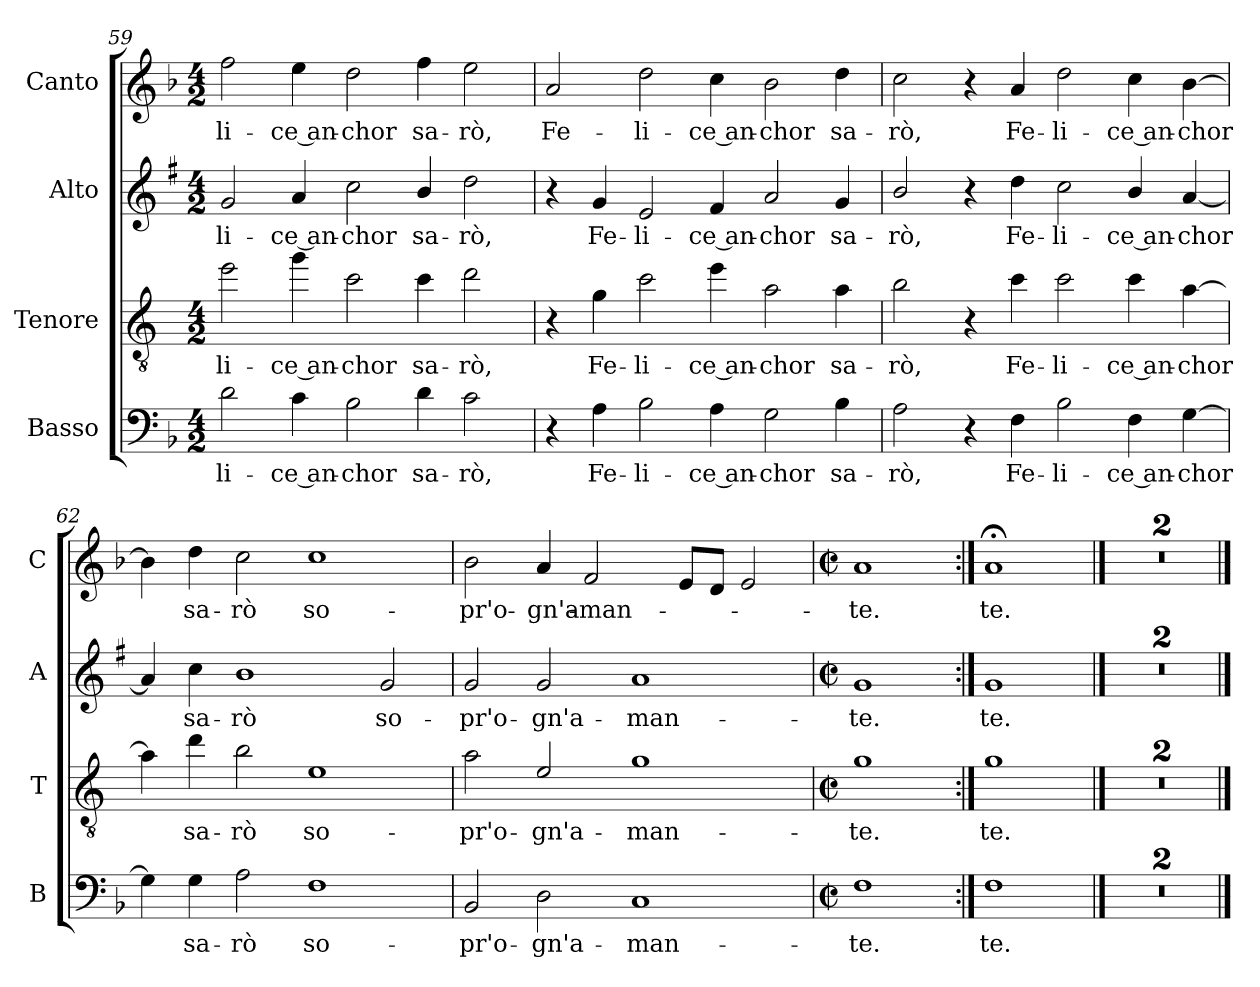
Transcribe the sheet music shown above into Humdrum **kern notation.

**kern	**text	**kern	**text	**kern	**text	**kern	**text
*part4	*part4	*part3	*part3	*part2	*part2	*part1	*part1
*staff4	*staff4	*staff3	*staff3	*staff2	*staff2	*staff1	*staff1
*I"Basso	*	*I"Tenore	*	*I"Alto	*	*I"Canto	*
*I'B	*	*I'T	*	*I'A	*	*I'C	*
!!LO:PB:g=z
*clefF4	*	*clefGv2	*	*clefG2	*	*clefG2	*
*	*	*ITrd4c7	*	*ITrd1c2	*	*	*
*k[b-]	*	*k[b-]	*	*k[b-]	*	*k[b-]	*
*F:	*	*F:	*	*F:	*	*F:	*
*M4/2	*	*M4/2	*	*M4/2	*	*M4/2	*
=59	=59	=59	=59	=59	=59	=59	=59
!	!LO:LY:b	!	!LO:LY:b	!	!LO:LY:b	!	!LO:LY:b
2d\	-li-	2a\	-li-	2f/	-li-	2ff\	-li-
!	!LO:LY:b	!	!LO:LY:b	!	!LO:LY:b	!	!LO:LY:b
4c\	-ce an-	4cc\	-ce an-	4g/	-ce an-	4ee\	-ce an-
!	!LO:LY:b	!	!LO:LY:b	!	!LO:LY:b	!	!LO:LY:b
2B-\	-chor	2f\	-chor	2b-\	-chor	2dd\	-chor
!	!LO:LY:b	!	!LO:LY:b	!	!LO:LY:b	!	!LO:LY:b
4d\	sa-	4f\	sa-	4a/	sa-	4ff\	sa-
!	!LO:LY:b	!	!LO:LY:b	!	!LO:LY:b	!	!LO:LY:b
2c\	-rò,	2g\	-rò,	2cc\	-rò,	2ee\	-rò,
=60	=60	=60	=60	=60	=60	=60	=60
!	!	!	!	!	!	!	!LO:LY:b
4r	.	4r	.	4r	.	2a/	Fe-
!	!LO:LY:b	!	!LO:LY:b	!	!LO:LY:b	!	!
4A\	Fe-	4c\	Fe-	4f/	Fe-	.	.
!	!LO:LY:b	!	!LO:LY:b	!	!LO:LY:b	!	!LO:LY:b
2B-\	-li-	2f\	-li-	2d/	-li-	2dd\	-li-
!	!LO:LY:b	!	!LO:LY:b	!	!LO:LY:b	!	!LO:LY:b
4A\	-ce an-	4a\	-ce an-	4e/	-ce an-	4cc\	-ce an-
!	!LO:LY:b	!	!LO:LY:b	!	!LO:LY:b	!	!LO:LY:b
2G\	-chor	2d\	-chor	2g/	-chor	2b-\	-chor
!	!LO:LY:b	!	!LO:LY:b	!	!LO:LY:b	!	!LO:LY:b
4B-\	sa-	4d\	sa-	4f/	sa-	4dd\	sa-
=61	=61	=61	=61	=61	=61	=61	=61
!	!LO:LY:b	!	!LO:LY:b	!	!LO:LY:b	!	!LO:LY:b
2A\	-rò,	2e\	-rò,	2a/	-rò,	2cc\	-rò,
4r	.	4r	.	4r	.	4r	.
!	!LO:LY:b	!	!LO:LY:b	!	!LO:LY:b	!	!LO:LY:b
4F\	Fe-	4f\	Fe-	4cc\	Fe-	4a/	Fe-
!	!LO:LY:b	!	!LO:LY:b	!	!LO:LY:b	!	!LO:LY:b
2B-\	-li-	2f\	-li-	2b-\	-li-	2dd\	-li-
!	!LO:LY:b	!	!LO:LY:b	!	!LO:LY:b	!	!LO:LY:b
4F\	-ce an-	4f\	-ce an-	4a/	-ce an-	4cc\	-ce an-
!	!LO:LY:b	!	!LO:LY:b	!	!LO:LY:b	!	!LO:LY:b
[4G\	-chor	[4d\	-chor	[4g/	-chor	[4b-\	-chor
=62	=62	=62	=62	=62	=62	=62	=62
4G\]	.	4d\]	.	4g/]	.	4b-\]	.
!	!LO:LY:b	!	!LO:LY:b	!	!LO:LY:b	!	!LO:LY:b
4G\	sa-	4g\	sa-	4b-\	sa-	4dd\	sa-
!	!LO:LY:b	!	!LO:LY:b	!	!LO:LY:b	!	!LO:LY:b
2A\	-rò	2e\	-rò	1a	-rò	2cc\	-rò
!	!LO:LY:b	!	!LO:LY:b	!	!	!	!LO:LY:b
1F	so-	1A	so-	.	.	1cc	so-
!	!	!	!	!	!LO:LY:b	!	!
.	.	.	.	2f/	so-	.	.
!!LO:LB:g=z
=63	=63	=63	=63	=63	=63	=63	=63
!	!LO:LY:b	!	!LO:LY:b	!	!LO:LY:b	!	!LO:LY:b
2BB-/	-pr'o-	2d\	-pr'o-	2f/	-pr'o-	2b-\	-pr'o-
!	!LO:LY:b	!	!LO:LY:b	!	!LO:LY:b	!	!LO:LY:b
2D\	-gn'a-	2A/	-gn'a-	2f/	-gn'a-	4a/	-gn'a-
!	!	!	!	!	!	!	!LO:LY:b
.	.	.	.	.	.	2f/	-man-
!	!LO:LY:b	!	!LO:LY:b	!	!LO:LY:b	!	!
1C	-man-	1c	-man-	1g	-man-	.	.
.	.	.	.	.	.	8e/L	.
.	.	.	.	.	.	8d/J	.
.	.	.	.	.	.	2e/	.
=64	=64	=64	=64	=64	=64	=64	=64
*M2/2	*	*M2/2	*	*M2/2	*	*M2/2	*
*met(c|)	*	*met(c|)	*	*met(c|)	*	*met(c|)	*
!	!LO:LY:b	!	!LO:LY:b	!	!LO:LY:b	!	!LO:LY:b
1F	-te.	1c	-te.	1f	-te.	1a	-te.
=65:|!	=65:|!	=65:|!	=65:|!	=65:|!	=65:|!	=65:|!	=65:|!
!	!LO:LY:b	!	!LO:LY:b	!	!LO:LY:b	!	!LO:LY:b
1F	te.	1c	te.	1f	te.	1a;<	te.
==66	==66	==66	==66	==66	==66	==66	==66
1r	.	1r	.	1r	.	1r	.
=67	=67	=67	=67	=67	=67	=67	=67
1r	.	1r	.	1r	.	1r	.
==	==	==	==	==	==	==	==
*-	*-	*-	*-	*-	*-	*-	*-
